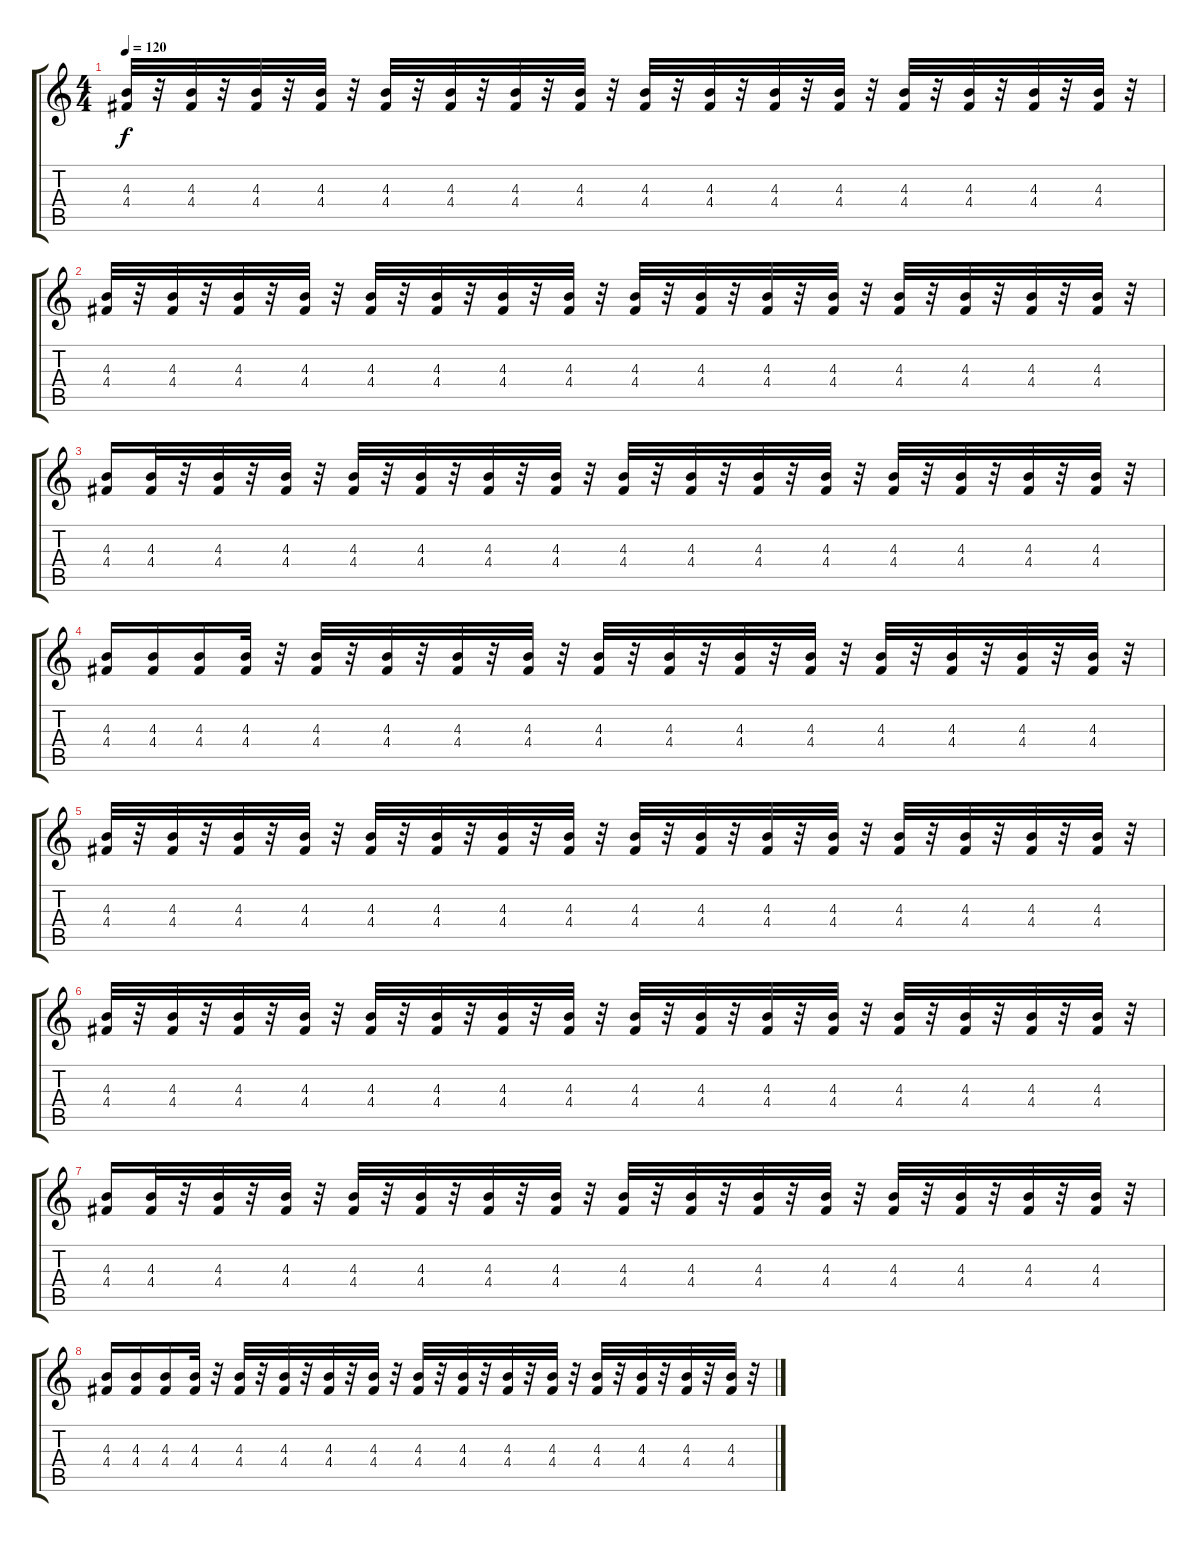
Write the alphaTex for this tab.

\track "" {instrument slapbass1}
\staff {score tabs}
\tuning (E4 B3 G3 D3 A2 E2) {hide}
\ts (4 4)
\tempo 120
\clef g2
\ks c
(4.3 4.4).32{dy f} r.32 (4.3 4.4).32 r.32 (4.3 4.4).32 r.32 (4.3 4.4).32 r.32 (4.3 4.4).32 r.32 (4.3 4.4).32 r.32 (4.3 4.4).32 r.32 (4.3 4.4).32 r.32 (4.3 4.4).32 r.32 (4.3 4.4).32 r.32 (4.3 4.4).32 r.32 (4.3 4.4).32 r.32 (4.3 4.4).32 r.32 (4.3 4.4).32 r.32 (4.3 4.4).32 r.32 (4.3 4.4).32 r.32 |
(4.3 4.4).32 r.32 (4.3 4.4).32 r.32 (4.3 4.4).32 r.32 (4.3 4.4).32 r.32 (4.3 4.4).32 r.32 (4.3 4.4).32 r.32 (4.3 4.4).32 r.32 (4.3 4.4).32 r.32 (4.3 4.4).32 r.32 (4.3 4.4).32 r.32 (4.3 4.4).32 r.32 (4.3 4.4).32 r.32 (4.3 4.4).32 r.32 (4.3 4.4).32 r.32 (4.3 4.4).32 r.32 (4.3 4.4).32 r.32 |
(4.3 4.4).16 (4.3 4.4).32 r.32 (4.3 4.4).32 r.32 (4.3 4.4).32 r.32 (4.3 4.4).32 r.32 (4.3 4.4).32 r.32 (4.3 4.4).32 r.32 (4.3 4.4).32 r.32 (4.3 4.4).32 r.32 (4.3 4.4).32 r.32 (4.3 4.4).32 r.32 (4.3 4.4).32 r.32 (4.3 4.4).32 r.32 (4.3 4.4).32 r.32 (4.3 4.4).32 r.32 (4.3 4.4).32 r.32 |
(4.3 4.4).16 (4.3 4.4).16 (4.3 4.4).16 (4.3 4.4).32 r.32 (4.3 4.4).32 r.32 (4.3 4.4).32 r.32 (4.3 4.4).32 r.32 (4.3 4.4).32 r.32 (4.3 4.4).32 r.32 (4.3 4.4).32 r.32 (4.3 4.4).32 r.32 (4.3 4.4).32 r.32 (4.3 4.4).32 r.32 (4.3 4.4).32 r.32 (4.3 4.4).32 r.32 (4.3 4.4).32 r.32 |
(4.3 4.4).32 r.32 (4.3 4.4).32 r.32 (4.3 4.4).32 r.32 (4.3 4.4).32 r.32 (4.3 4.4).32 r.32 (4.3 4.4).32 r.32 (4.3 4.4).32 r.32 (4.3 4.4).32 r.32 (4.3 4.4).32 r.32 (4.3 4.4).32 r.32 (4.3 4.4).32 r.32 (4.3 4.4).32 r.32 (4.3 4.4).32 r.32 (4.3 4.4).32 r.32 (4.3 4.4).32 r.32 (4.3 4.4).32 r.32 |
(4.3 4.4).32 r.32 (4.3 4.4).32 r.32 (4.3 4.4).32 r.32 (4.3 4.4).32 r.32 (4.3 4.4).32 r.32 (4.3 4.4).32 r.32 (4.3 4.4).32 r.32 (4.3 4.4).32 r.32 (4.3 4.4).32 r.32 (4.3 4.4).32 r.32 (4.3 4.4).32 r.32 (4.3 4.4).32 r.32 (4.3 4.4).32 r.32 (4.3 4.4).32 r.32 (4.3 4.4).32 r.32 (4.3 4.4).32 r.32 |
(4.3 4.4).16 (4.3 4.4).32 r.32 (4.3 4.4).32 r.32 (4.3 4.4).32 r.32 (4.3 4.4).32 r.32 (4.3 4.4).32 r.32 (4.3 4.4).32 r.32 (4.3 4.4).32 r.32 (4.3 4.4).32 r.32 (4.3 4.4).32 r.32 (4.3 4.4).32 r.32 (4.3 4.4).32 r.32 (4.3 4.4).32 r.32 (4.3 4.4).32 r.32 (4.3 4.4).32 r.32 (4.3 4.4).32 r.32 |
(4.3 4.4).16 (4.3 4.4).16 (4.3 4.4).16 (4.3 4.4).32 r.32 (4.3 4.4).32 r.32 (4.3 4.4).32 r.32 (4.3 4.4).32 r.32 (4.3 4.4).32 r.32 (4.3 4.4).32 r.32 (4.3 4.4).32 r.32 (4.3 4.4).32 r.32 (4.3 4.4).32 r.32 (4.3 4.4).32 r.32 (4.3 4.4).32 r.32 (4.3 4.4).32 r.32 (4.3 4.4).32 r.32
